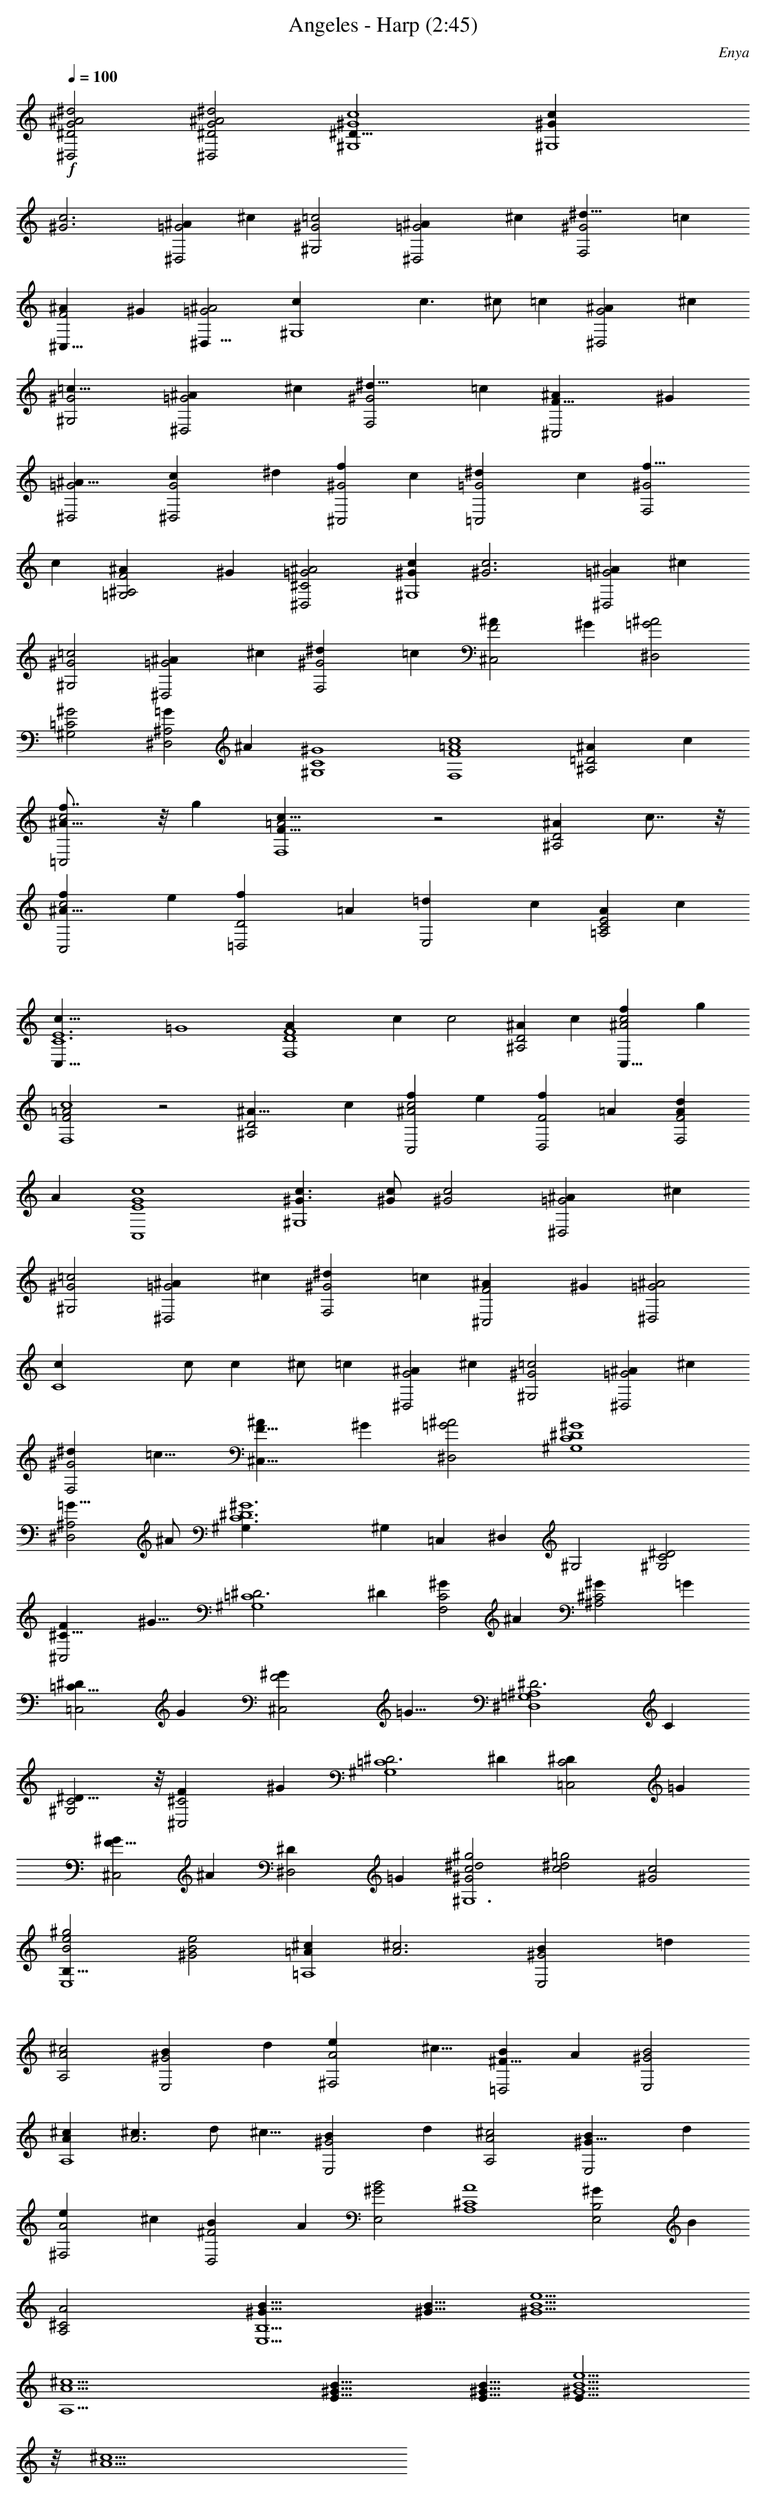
X:1
T:Angeles - Harp (2:45)
C:Enya
L:1/4
Q:100
K:C
+f+
[^D2^A2G2^d2^D,2] [^D2^D,2^d2^A2G2] [^G4c4^G,4^D33/8] [^G,4c^G]
[^G3c3] [^A=G2^D,2] ^c [=c2^G,2^G2] [^D,2^A=G2] ^c [F,2^G2^d9/8z] =c
[^C,15/8F2^A] ^G [^A2=G2^D,17/8] [^G,4c] c3/2 ^c/2 =c [G2^D,2^A] ^c
[^G,2^G2=c17/8] [=G2^A^D,2] ^c [^G2F,2^d9/8z] =c [^C,2^AF17/8] ^G
[=G2^D,2^A17/8] [^D,2G2c] ^d [f^C,2^G2] c [=G2=C,2^d] c [^G2F,2f9/8z]
c [=G,2F2^A^A,2] ^G [^D,2^A2^C2=G2] [c^G^G,4] [c3^G3] [^A^D,2=G2] ^c
[^G,2=c2^G2] [^D,2=G2^A] ^c [^G2F,2^d] =c [^C,2F2^A] ^G [^D,2=G2^A2]
[^G,2^G2=C2] [=G^D,2^A,2] ^A [^G,4^G4C4] [=A4c4F,4F4] [^A,2=D2^A] c
[^A15/8f7/8c2=C,2] z/8 g [c31/8F,4=A2F17/8] z2 [^AD2^A,2] c7/8 z/8
[c2fC,2^A17/8] e [D2f=D,2] =A [E,2=d] c [A=A,2C2E2] c
[C,47/8E6C6c17/8z2] =G4 [F4D4F,4A] c c2 [^A^A,2D2] c [c2^A2fC,17/8] g
[F2c4=A2F,4] z2 [D2^A,2^A9/8z] c [fC,2^A2c2] e [fD,2F2] =A [AF,2dF2]
A [c4E4C,4G4] [c3/2^G3/2^G,4] [c/2^G/2] [c2^G2] [^D,2^A=G2] ^c
[^G,2^G2=c2] [=G2^A^D,2] ^c [F,2^d^G2] =c [F2^C,2^A] ^G [^D,2=G2^A2]
[C4c] c/2 c ^c/2 =c [^AG2^D,2] ^c [^G2^G,2=c2] [^A=G2^D,2] ^c
[^d^G2F,2] [=c9/8z] [^C,15/8^AF17/8] ^G [^D,2=G2^A2] [^D4C4^G4^G,4]
[^D,2^A,2=G13/8z3/2] ^A/2 [^G6^G,^D6C6] ^G, =C, ^D, ^G,2 [C2^D2^G,2]
[^C,2F^C17/8] [^G9/8z] [=C4^G,4^D3] ^D [^GF,2C2] ^A [^C2^A,2^G] =G
[=C15/8=C,2^D] G [F2^G^C,2] [=G9/8z] [^D3^A,4=G,4^D,4] C
[C2^D15/8^G,2] z/8 [^C,2F^C2] ^G [^D3^G,4=C4] ^D [=C,2C2^D] =G
[F15/8^C,2^G] ^A [^D,2^D] =G [^g2c2^d2^G2^G,6] [c2^d2=g2] [c2^G2]
[^g2e2B2E,4B,33/8] [e2^G2B2] [^c=A,4=A] [A3^c3] [^G2E,2B] =d
[A,2^c2A2] [^G2E,2B] d [A2e^F,2] [^c9/8z] [B=D,2^F17/8] A [^G2B2E,2]
[A^cA,4] [^c3/2A3] d/2 [^c9/8z] [E,2^G2B] d [^c2A2A,2] [E,2B^G17/8] d
[^F,2A2e] ^c [^F2BD,2] A [^G2E,2B2] [A,4^C4A4] [E,2^GB,2] B
[A,2A2^C2] [^G15/8B15/8B,5E,5] [^G5/8B5/8] [B5/2^G5/2e15/2]
[A,5A5^c5] [^G15/8B15/8E15/8] [E5/8B5/8^G5/8] [^G5/2E19/8B5/2e15/2]
z/8 [A5^c5]
